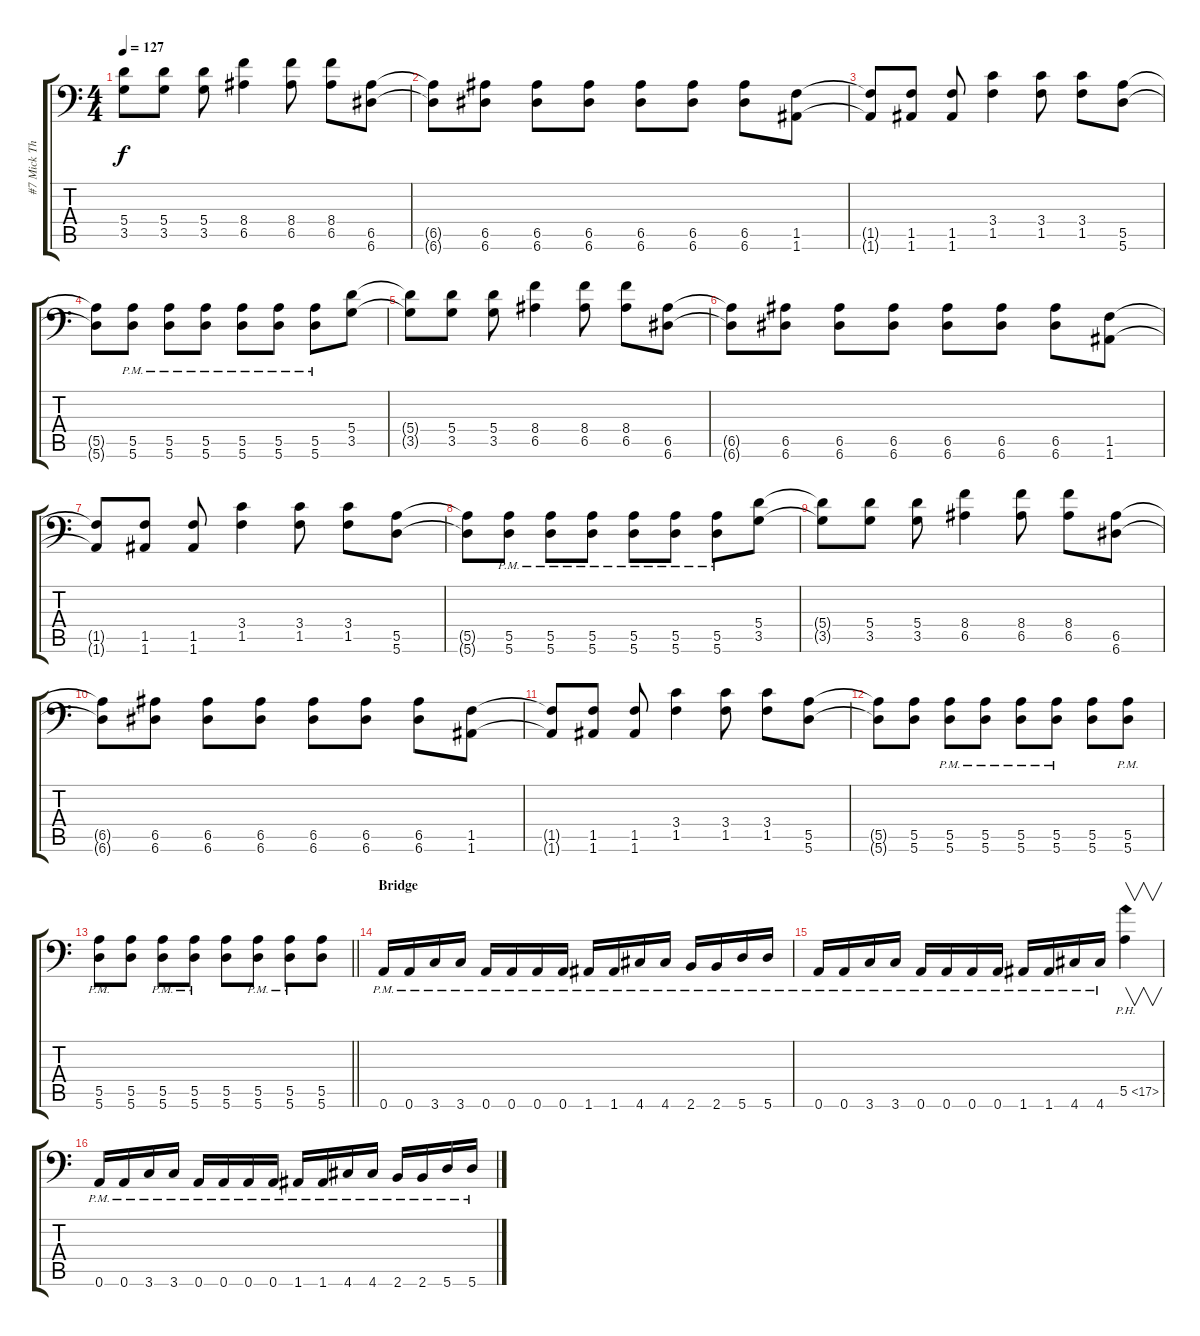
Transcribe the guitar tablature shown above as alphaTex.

\track ("#7 Mick Thomson" "#7 Mick Th") {instrument distortionguitar}
\staff {score tabs}
\tuning (B3 Gb3 D3 A2 E2 A1) {hide}
\ts (4 4)
\tempo 127
\clef f4
\ks c
(5.4{t} 3.5{t}).8{dy f} (5.4 3.5).8 (5.4 3.5).8 (8.4 6.5).4 (8.4 6.5).8 (8.4 6.5).8 (6.5 6.6).8 |
(6.5{t} 6.6{t}).8 (6.5 6.6).8 (6.5 6.6).8 (6.5 6.6).8 (6.5 6.6).8 (6.5 6.6).8 (6.5 6.6).8 (1.5 1.6).8 |
(1.5{t} 1.6{t}).8 (1.5 1.6).8 (1.5 1.6).8 (3.4 1.5).4 (3.4 1.5).8 (3.4 1.5).8 (5.5 5.6).8 |
(5.5{t} 5.6{t}).8 (5.5{pm} 5.6{pm}).8 (5.5{pm} 5.6{pm}).8 (5.5{pm} 5.6{pm}).8 (5.5{pm} 5.6{pm}).8 (5.5{pm} 5.6{pm}).8 (5.5{pm} 5.6{pm}).8 (5.4 3.5).8 |
(5.4{t} 3.5{t}).8 (5.4 3.5).8 (5.4 3.5).8 (8.4 6.5).4 (8.4 6.5).8 (8.4 6.5).8 (6.5 6.6).8 |
(6.5{t} 6.6{t}).8 (6.5 6.6).8 (6.5 6.6).8 (6.5 6.6).8 (6.5 6.6).8 (6.5 6.6).8 (6.5 6.6).8 (1.5 1.6).8 |
(1.5{t} 1.6{t}).8 (1.5 1.6).8 (1.5 1.6).8 (3.4 1.5).4 (3.4 1.5).8 (3.4 1.5).8 (5.5 5.6).8 |
(5.5{t} 5.6{t}).8 (5.5{pm} 5.6{pm}).8 (5.5{pm} 5.6{pm}).8 (5.5{pm} 5.6{pm}).8 (5.5{pm} 5.6{pm}).8 (5.5{pm} 5.6{pm}).8 (5.5{pm} 5.6{pm}).8 (5.4 3.5).8 |
(5.4{t} 3.5{t}).8 (5.4 3.5).8 (5.4 3.5).8 (8.4 6.5).4 (8.4 6.5).8 (8.4 6.5).8 (6.5 6.6).8 |
(6.5{t} 6.6{t}).8 (6.5 6.6).8 (6.5 6.6).8 (6.5 6.6).8 (6.5 6.6).8 (6.5 6.6).8 (6.5 6.6).8 (1.5 1.6).8 |
(1.5{t} 1.6{t}).8 (1.5 1.6).8 (1.5 1.6).8 (3.4 1.5).4 (3.4 1.5).8 (3.4 1.5).8 (5.5 5.6).8 |
(5.5{t} 5.6{t}).8 (5.5 5.6).8 (5.5{pm} 5.6{pm}).8 (5.5{pm} 5.6{pm}).8 (5.5{pm} 5.6{pm}).8 (5.5{pm} 5.6{pm}).8 (5.5 5.6).8 (5.5{pm} 5.6{pm}).8 |
\barLineRight lightlight
(5.5{pm} 5.6{pm}).8 (5.5 5.6).8 (5.5{pm} 5.6{pm}).8 (5.5{pm} 5.6{pm}).8 (5.5 5.6).8 (5.5{pm} 5.6{pm}).8 (5.5{pm} 5.6{pm}).8 (5.5 5.6).8 |
\section ("" "Bridge")
0.6{pm}.16 0.6{pm}.16 3.6{pm}.16 3.6{pm}.16 0.6{pm}.16 0.6{pm}.16 0.6{pm}.16 0.6{pm}.16 1.6{pm}.16 1.6{pm}.16 4.6{pm}.16 4.6{pm}.16 2.6{pm}.16 2.6{pm}.16 5.6{pm}.16 5.6{pm}.16 |
0.6{pm}.16 0.6{pm}.16 3.6{pm}.16 3.6{pm}.16 0.6{pm}.16 0.6{pm}.16 0.6{pm}.16 0.6{pm}.16 1.6{pm}.16 1.6{pm}.16 4.6{pm}.16 4.6{pm}.16 5.5{ph 12}.4{v} |
0.6{pm}.16 0.6{pm}.16 3.6{pm}.16 3.6{pm}.16 0.6{pm}.16 0.6{pm}.16 0.6{pm}.16 0.6{pm}.16 1.6{pm}.16 1.6{pm}.16 4.6{pm}.16 4.6{pm}.16 2.6{pm}.16 2.6{pm}.16 5.6{pm}.16 5.6{pm}.16
